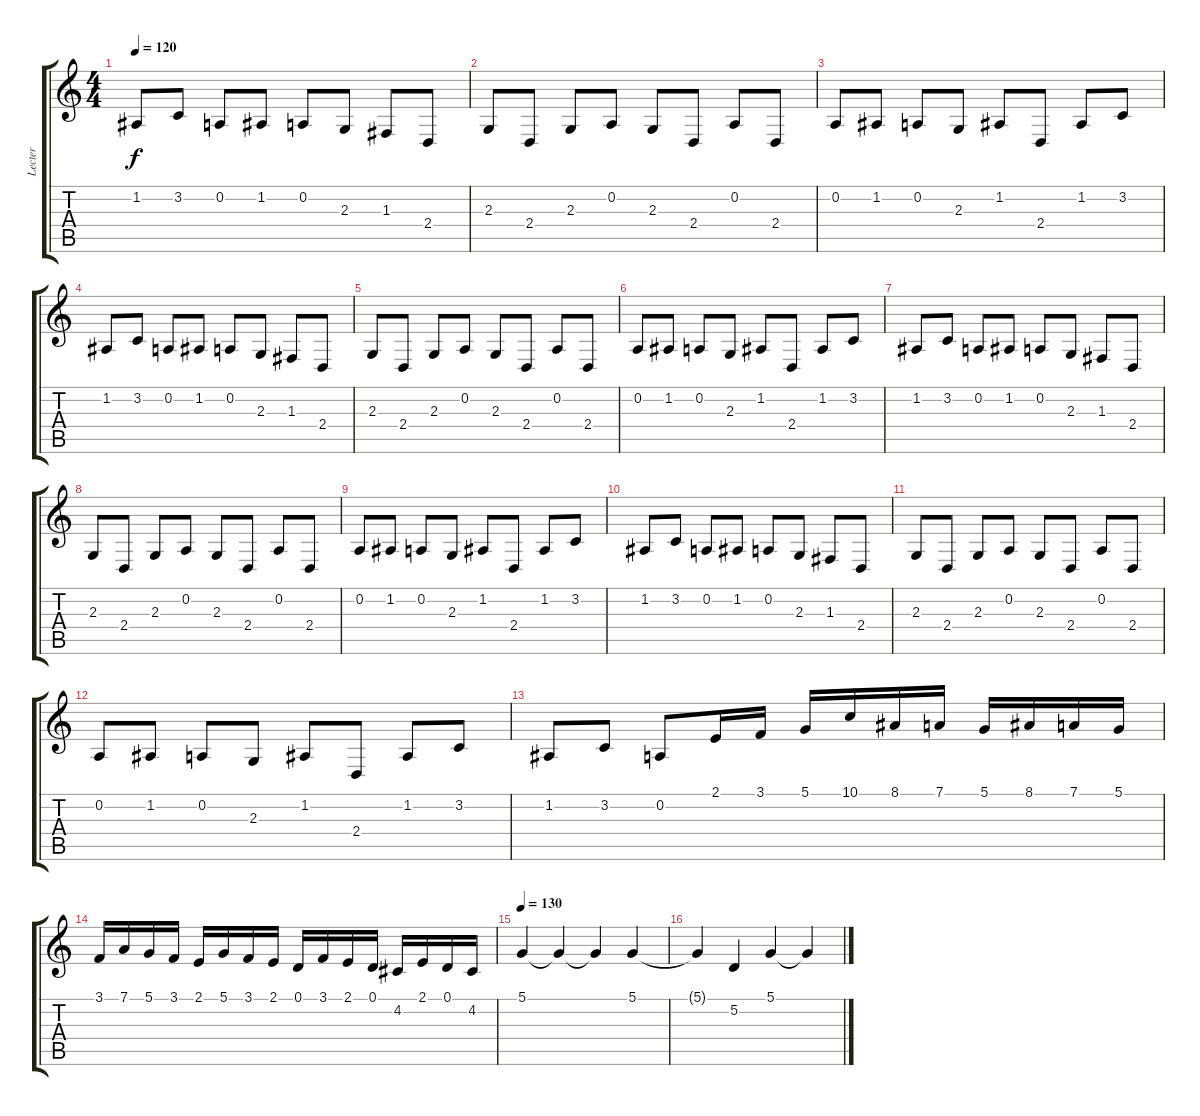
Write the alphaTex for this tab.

\track ("Lecter" "Lecter") {instrument stringensemble1}
\staff {score tabs}
\tuning (D4 A3 F3 C3 G2 D2) {hide}
\ts (4 4)
\tempo 120
\clef g2
\ks c
1.2.8{dy f} 3.2.8 0.2.8 1.2.8 0.2.8 2.3.8 1.3.8 2.4.8 |
2.3.8 2.4.8 2.3.8 0.2.8 2.3.8 2.4.8 0.2.8 2.4.8 |
0.2.8 1.2.8 0.2.8 2.3.8 1.2.8 2.4.8 1.2.8 3.2.8 |
1.2.8 3.2.8 0.2.8 1.2.8 0.2.8 2.3.8 1.3.8 2.4.8 |
2.3.8 2.4.8 2.3.8 0.2.8 2.3.8 2.4.8 0.2.8 2.4.8 |
0.2.8 1.2.8 0.2.8 2.3.8 1.2.8 2.4.8 1.2.8 3.2.8 |
1.2.8 3.2.8 0.2.8 1.2.8 0.2.8 2.3.8 1.3.8 2.4.8 |
2.3.8 2.4.8 2.3.8 0.2.8 2.3.8 2.4.8 0.2.8 2.4.8 |
0.2.8 1.2.8 0.2.8 2.3.8 1.2.8 2.4.8 1.2.8 3.2.8 |
1.2.8 3.2.8 0.2.8 1.2.8 0.2.8 2.3.8 1.3.8 2.4.8 |
2.3.8 2.4.8 2.3.8 0.2.8 2.3.8 2.4.8 0.2.8 2.4.8 |
0.2.8 1.2.8 0.2.8 2.3.8 1.2.8 2.4.8 1.2.8 3.2.8 |
1.2.8 3.2.8 0.2.8 2.1.16 3.1.16 5.1.16 10.1.16 8.1.16 7.1.16 5.1.16 8.1.16 7.1.16 5.1.16 |
3.1.16 7.1.16 5.1.16 3.1.16 2.1.16 5.1.16 3.1.16 2.1.16 0.1.16 3.1.16 2.1.16 0.1.16 4.2.16 2.1.16 0.1.16 4.2.16 |
\tempo 130
5.1.4{volume 10 instrument tubularbells} 5.1{t}.4{instrument musicbox} 5.1{t}.4 5.1.4 |
5.1{t}.4 5.2.4 5.1.4{instrument tubularbells} 5.1{t}.4
